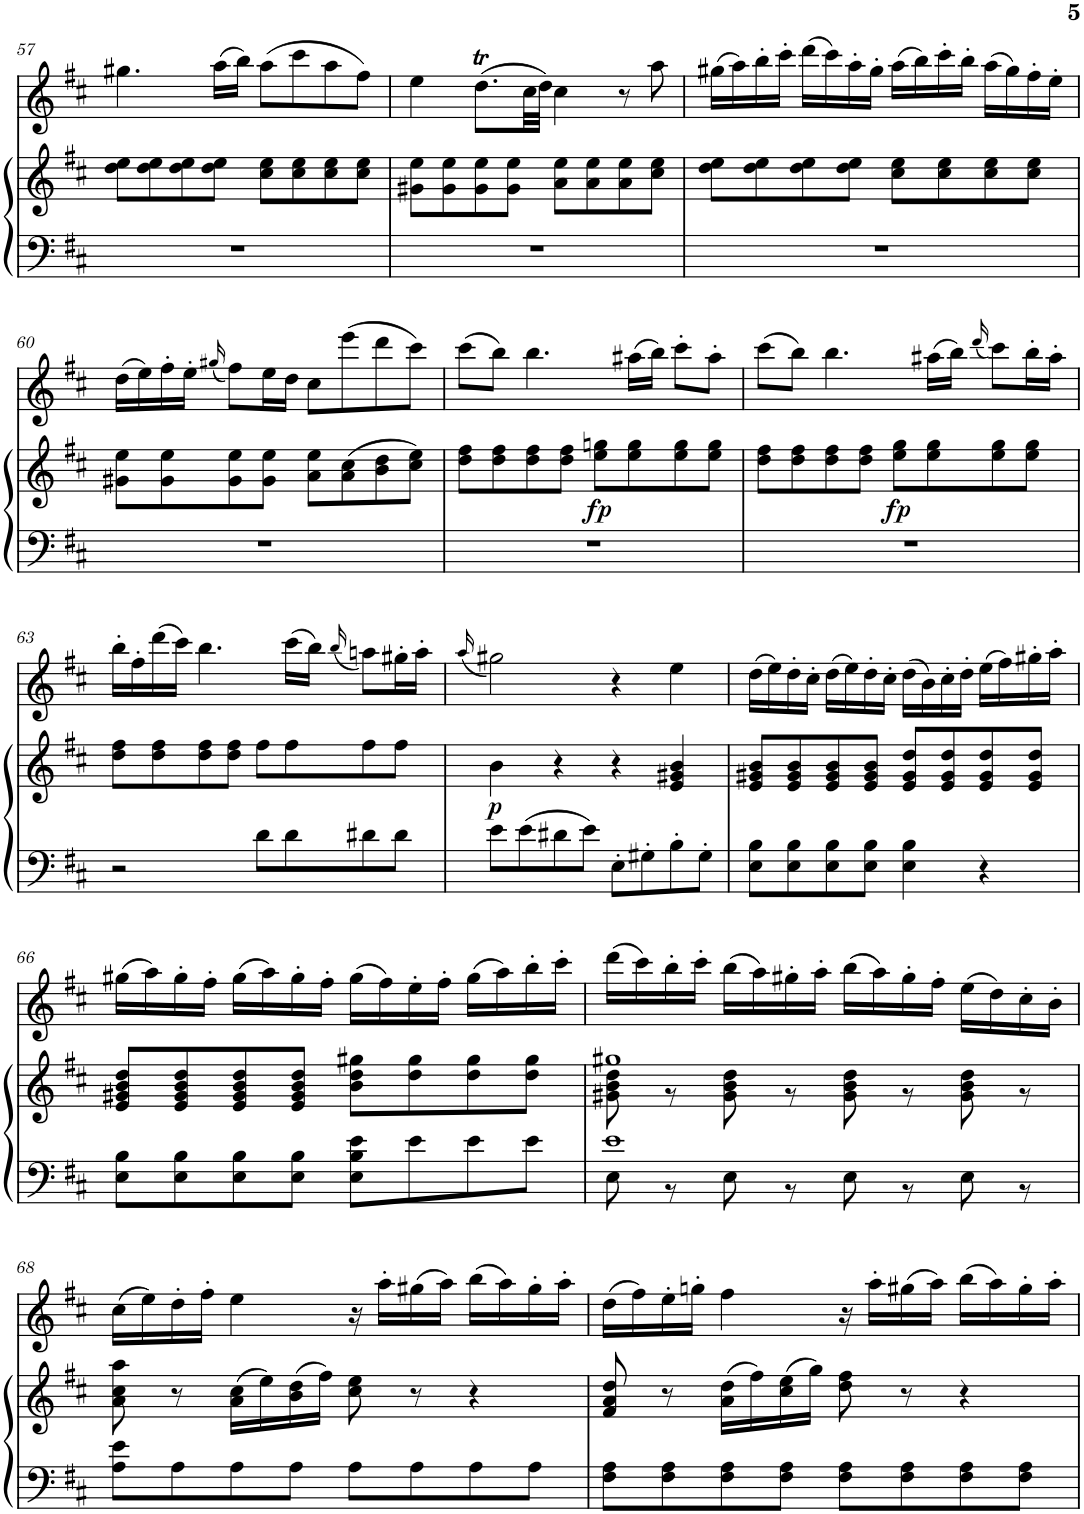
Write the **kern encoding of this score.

**kern	**kern	**dynam	**kern
*part2	*part2	*part2	*part1
*staff3	*staff2	*staff2/3	*staff1
*I"Piano	*	*	*I"Flauta
*I'Pno	*	*	*I'Fl
!!LO:PB:g=z
*clefF4	*clefG2	*	*clefG2
*k[f#c#]	*k[f#c#]	*	*k[f#c#]
*M4/4	*M4/4	*	*M4/4
*met(c)	*met(c)	*	*met(c)
=57	=57	=57	=57
1r	8dd\ 8ee\L	.	4.gg#X\
.	8dd\ 8ee\	.	.
.	8dd\ 8ee\	.	.
.	8dd\ 8ee\J	.	(16aa\LL
.	.	.	16bb\JJ)
.	8cc#\ 8ee\L	.	(8aa\L
.	8cc#\ 8ee\	.	8ccc#\
.	8cc#\ 8ee\	.	8aa\
.	8cc#\ 8ee\J	.	8ff#\J)
=58	=58	=58	=58
1r	8g#X\ 8ee\L	.	4ee\
.	8g#\ 8ee\	.	.
.	8g#\ 8ee\	.	(8.ddT\L
.	8g#\ 8ee\J	.	.
.	.	.	32cc#\LL
.	.	.	32dd\JJJ)
.	8a\ 8ee\L	.	4cc#\
.	8a\ 8ee\	.	.
.	8a\ 8ee\	.	8r
.	8cc#\ 8ee\J	.	8aa\
=59	=59	=59	=59
1r	8dd\ 8ee\L	.	(16gg#X\LL
.	.	.	16aa\)
.	8dd\ 8ee\	.	16bb'\
.	.	.	16ccc#'\JJ
.	8dd\ 8ee\	.	(16ddd\LL
.	.	.	16ccc#\)
.	8dd\ 8ee\J	.	16aa'\
.	.	.	16gg#'\JJ
.	8cc#\ 8ee\L	.	(16aa\LL
.	.	.	16bb\)
.	8cc#\ 8ee\	.	16ccc#'\
.	.	.	16bb'\JJ
.	8cc#\ 8ee\	.	(16aa\LL
.	.	.	16gg#\)
.	8cc#\ 8ee\J	.	16ff#'\
.	.	.	16ee'\JJ
!!LO:LB:g=z
=60	=60	=60	=60
1r	8g#X\ 8ee\L	.	(16dd\LL
.	.	.	16ee\)
.	8g#\ 8ee\	.	16ff#'\
.	.	.	16ee'\JJ
.	.	.	(16qgg#X/
.	8g#\ 8ee\	.	8ff#\L)
.	8g#\ 8ee\J	.	16ee\L
.	.	.	16dd\JJ
.	8a\ 8ee\L	.	8cc#\L
.	(8a\ 8cc#\	.	(8eee\
.	8b\ 8dd\	.	8ddd\
.	8cc#\ 8ee\J)	.	8ccc#\J)
=61	=61	=61	=61
1r	8dd\ 8ff#\L	.	(8ccc#\L
.	8dd\ 8ff#\	.	8bb\J)
.	8dd\ 8ff#\	.	4.bb\
.	8dd\ 8ff#\J	.	.
!	!	!LO:DY:b	!
.	8ee\ 8ggn\L	fp	.
.	8ee\ 8gg\	.	(16aa#X\LL
.	.	.	16bb\JJ)
.	8ee\ 8gg\	.	8ccc#'\L
.	8ee\ 8gg\J	.	8aa#'\J
=62	=62	=62	=62
1r	8dd\ 8ff#\L	.	(8ccc#\L
.	8dd\ 8ff#\	.	8bb\J)
.	8dd\ 8ff#\	.	4.bb\
.	8dd\ 8ff#\J	.	.
!	!	!LO:DY:b	!
.	8ee\ 8gg\L	fp	.
.	8ee\ 8gg\	.	(16aa#X\LL
.	.	.	16bb\JJ)
.	.	.	(16qddd/
.	8ee\ 8gg\	.	8ccc#\L)
.	8ee\ 8gg\J	.	16bb'\L
.	.	.	16aa#'\JJ
!!LO:LB:g=z
=63	=63	=63	=63
2r	8dd\ 8ff#\L	.	16bb'\LL
.	.	.	16ff#'\
.	8dd\ 8ff#\	.	(16ddd\
.	.	.	16ccc#\JJ)
.	8dd\ 8ff#\	.	4.bb\
.	8dd\ 8ff#\J	.	.
8d\L	8ff#\L	.	.
8d\	8ff#\	.	(16ccc#\LL
.	.	.	16bb\JJ)
.	.	.	(16qbb/
8d#X\	8ff#\	.	8aan\L)
8d#\J	8ff#\J	.	16gg#X'\L
.	.	.	16aa'\JJ
=64	=64	=64	=64
.	.	.	(16qaa/
!	!	!LO:DY:b	!
8e\L	4b\	p	2gg#X\)
8e\	.	.	.
8d#X\	4r	.	.
8e\J	.	.	.
8E'\L	4r	.	4r
8G#X'\	.	.	.
8B'\	4e/ 4g#X/ 4b/	.	4ee\
8G#'\J	.	.	.
=65	=65	=65	=65
8E\ 8B\L	8e/ 8g#X/ 8b/L	.	(16dd\LL
.	.	.	16ee\)
8E\ 8B\	8e/ 8g#/ 8b/	.	16dd'\
.	.	.	16cc#'\JJ
8E\ 8B\	8e/ 8g#/ 8b/	.	(16dd\LL
.	.	.	16ee\)
8E\ 8B\J	8e/ 8g#/ 8b/J	.	16dd'\
.	.	.	16cc#'\JJ
4E\ 4B\	8e/ 8g#/ 8dd/L	.	(16dd\LL
.	.	.	16b\)
.	8e/ 8g#/ 8dd/	.	16cc#'\
.	.	.	16dd'\JJ
4r	8e/ 8g#/ 8dd/	.	(16ee\LL
.	.	.	16ff#\)
.	8e/ 8g#/ 8dd/J	.	16gg#X'\
.	.	.	16aa'\JJ
!!LO:LB:g=z
=66	=66	=66	=66
8E\ 8B\L	8e/ 8g#X/ 8b/ 8dd/L	.	(16gg#X\LL
.	.	.	16aa\)
8E\ 8B\	8e/ 8g#/ 8b/ 8dd/	.	16gg#'\
.	.	.	16ff#'\JJ
8E\ 8B\	8e/ 8g#/ 8b/ 8dd/	.	(16gg#\LL
.	.	.	16aa\)
8E\ 8B\J	8e/ 8g#/ 8b/ 8dd/J	.	16gg#'\
.	.	.	16ff#'\JJ
8E\ 8B\ 8e\L	8b\ 8dd\ 8gg#X\L	.	(16gg#\LL
.	.	.	16ff#\)
8e\	8dd\ 8gg#\	.	16ee'\
.	.	.	16ff#'\JJ
8e\	8dd\ 8gg#\	.	(16gg#\LL
.	.	.	16aa\)
8e\J	8dd\ 8gg#\J	.	16bb'\
.	.	.	16ccc#'\JJ
=67	=67	=67	=67
*^	*^	*	*
1e	8E\	1gg#X	8g#X\ 8b\ 8dd\	.	(16ddd\LL
.	.	.	.	.	16ccc#\)
.	8r	.	8r	.	16bb'\
.	.	.	.	.	16ccc#'\JJ
.	8E\	.	8g#\ 8b\ 8dd\	.	(16bb\LL
.	.	.	.	.	16aa\)
.	8r	.	8r	.	16gg#X'\
.	.	.	.	.	16aa'\JJ
.	8E\	.	8g#\ 8b\ 8dd\	.	(16bb\LL
.	.	.	.	.	16aa\)
.	8r	.	8r	.	16gg#'\
.	.	.	.	.	16ff#'\JJ
.	8E\	.	8g#\ 8b\ 8dd\	.	(16ee\LL
.	.	.	.	.	16dd\)
.	8r	.	8r	.	16cc#'\
.	.	.	.	.	16b'\JJ
*v	*v	*	*	*	*
*	*v	*v	*	*
!!LO:LB:g=z
=68	=68	=68	=68
8A\ 8e\L	8a\ 8cc#\ 8aa\	.	(16cc#\LL
.	.	.	16ee\)
8A\	8r	.	16dd'\
.	.	.	16ff#'\JJ
8A\	(16a\ 16cc#\LL	.	4ee\
.	16ee\)	.	.
8A\J	(16b\ 16dd\	.	.
.	16ff#\JJ)	.	.
8A\L	8cc#\ 8ee\	.	16r
.	.	.	16aa'\LL
8A\	8r	.	(16gg#X\
.	.	.	16aa\JJ)
8A\	4r	.	(16bb\LL
.	.	.	16aa\)
8A\J	.	.	16gg#'\
.	.	.	16aa'\JJ
=69	=69	=69	=69
8F#\ 8A\L	8f#/ 8a/ 8dd/	.	(16dd\LL
.	.	.	16ff#\)
8F#\ 8A\	8r	.	16ee'\
.	.	.	16ggn'\JJ
8F#\ 8A\	(16a\ 16dd\LL	.	4ff#\
.	16ff#\)	.	.
8F#\ 8A\J	(16cc#\ 16ee\	.	.
.	16gg\JJ)	.	.
8F#\ 8A\L	8dd\ 8ff#\	.	16r
.	.	.	16aa'\LL
8F#\ 8A\	8r	.	(16gg#X\
.	.	.	16aa\JJ)
8F#\ 8A\	4r	.	(16bb\LL
.	.	.	16aa\)
8F#\ 8A\J	.	.	16gg#'\
.	.	.	16aa'\JJ
=	=	=	=
*-	*-	*-	*-
